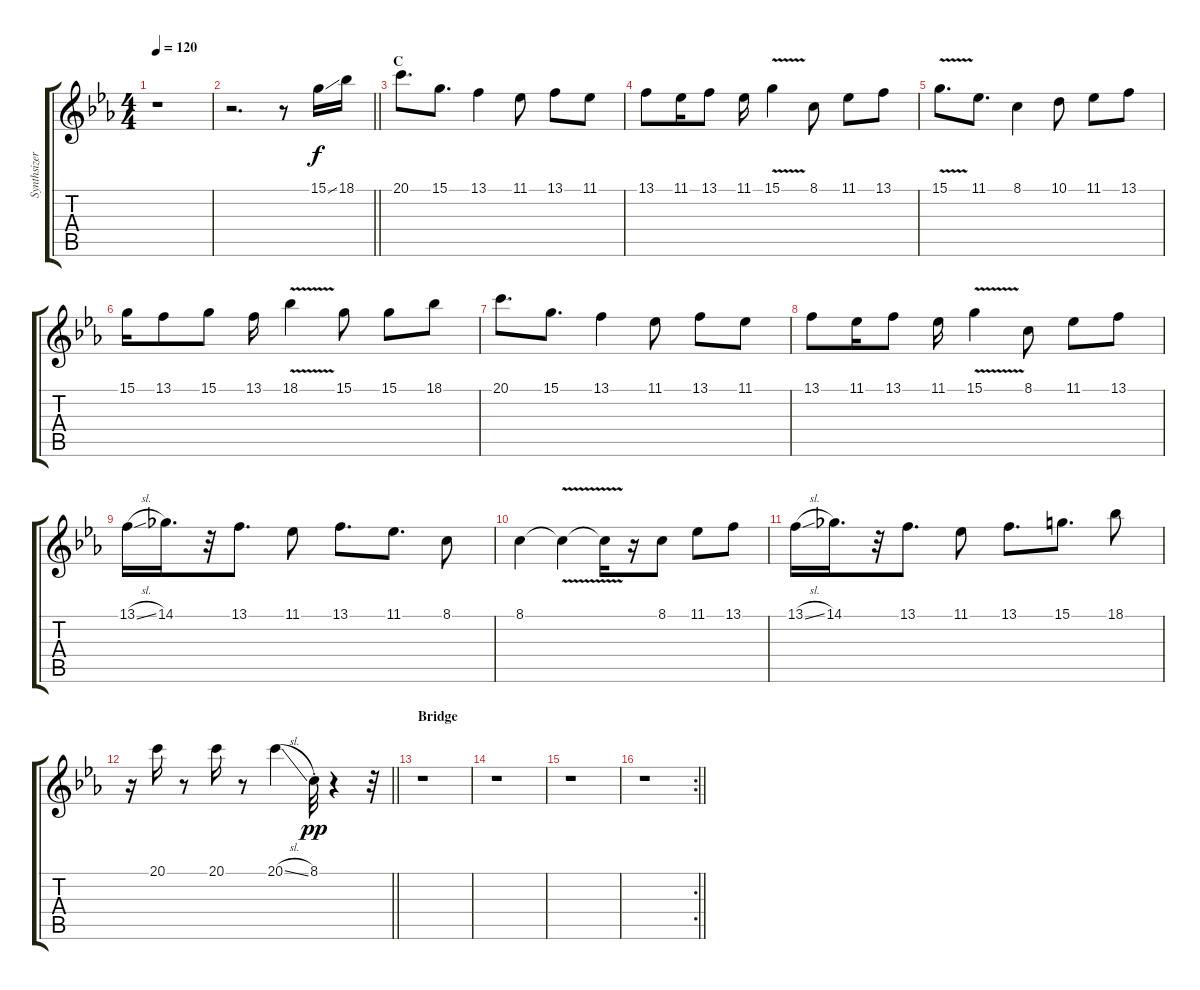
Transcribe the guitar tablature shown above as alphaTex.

\track ("Synthsizer" "Synthsizer") {instrument recorder}
\staff {score tabs}
\tuning (E4 B3 G3 D3 A2 E2) {hide}
\ts (4 4)
\tempo 120
\clef g2
\ks eb
r.1{dy f} |
\barLineRight lightlight
r.2{d} r.8 15.1{ss}.16 18.1.16 |
\section ("" "C")
20.1.8{d} 15.1.8{d} 13.1.4 11.1.8 13.1.8 11.1.8 |
13.1.8 11.1.16 13.1.8 11.1.16 15.1{v}.4 8.1.8 11.1.8 13.1.8 |
15.1{v}.8{d} 11.1.8{d} 8.1.4 10.1.8 11.1.8 13.1.8 |
15.1.16 13.1.8 15.1.8 13.1.16 18.1{v}.4 15.1.8 15.1.8 18.1.8 |
20.1.8{d} 15.1.8{d} 13.1.4 11.1.8 13.1.8 11.1.8 |
13.1.8 11.1.16 13.1.8 11.1.16 15.1{v}.4 8.1.8 11.1.8 13.1.8 |
13.1{sl}.16 14.1.16{d} r.32 13.1.8{d} 11.1.8 13.1.8{d} 11.1.8{d} 8.1.8 |
8.1.4 8.1{v t}.4 8.1{t}.16 r.16 8.1.8 11.1.8 13.1.8 |
13.1{sl}.16 14.1.16{d} r.32 13.1.8{d} 11.1.8 13.1.8{d} 15.1.8{d} 18.1.8 |
\barLineRight lightlight
r.16 20.1.16 r.8 20.1.16 r.8 20.1{sl}.4 8.1{st}.32{dy pp} r.4 r.32 |
\section ("" "Bridge")
r.1 |
r.1 |
r.1 |
\rc 2
\barLineRight lightlight
r.1
